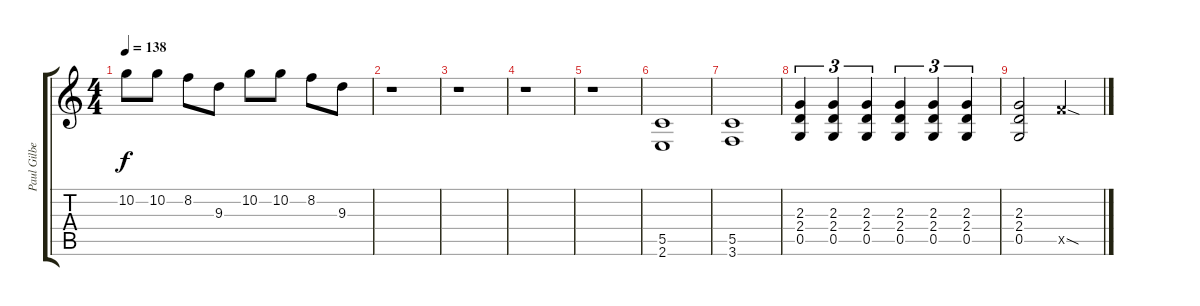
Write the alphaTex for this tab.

\track ("Paul Gilbert" "Paul Gilbe") {instrument distortionguitar}
\staff {score tabs}
\tuning (D4 A3 F3 C3 G2 D2) {hide}
\ts (4 4)
\tempo 138
\clef g2
\ks c
10.2.8{dy f} 10.2.8 8.2.8 9.3.8 10.2.8 10.2.8 8.2.8 9.3.8 |
r.1 |
r.1 |
r.1 |
r.1 |
(5.5 2.6).1 |
(5.5 3.6).1 |
(2.3 2.4 0.5).4{tu (3 2)} (2.3 2.4 0.5).4{tu (3 2)} (2.3 2.4 0.5).4{tu (3 2)} (2.3 2.4 0.5).4{tu (3 2)} (2.3 2.4 0.5).4{tu (3 2)} (2.3 2.4 0.5).4{tu (3 2)} |
(2.3 2.4 0.5).2 10.5{sod x}.2
